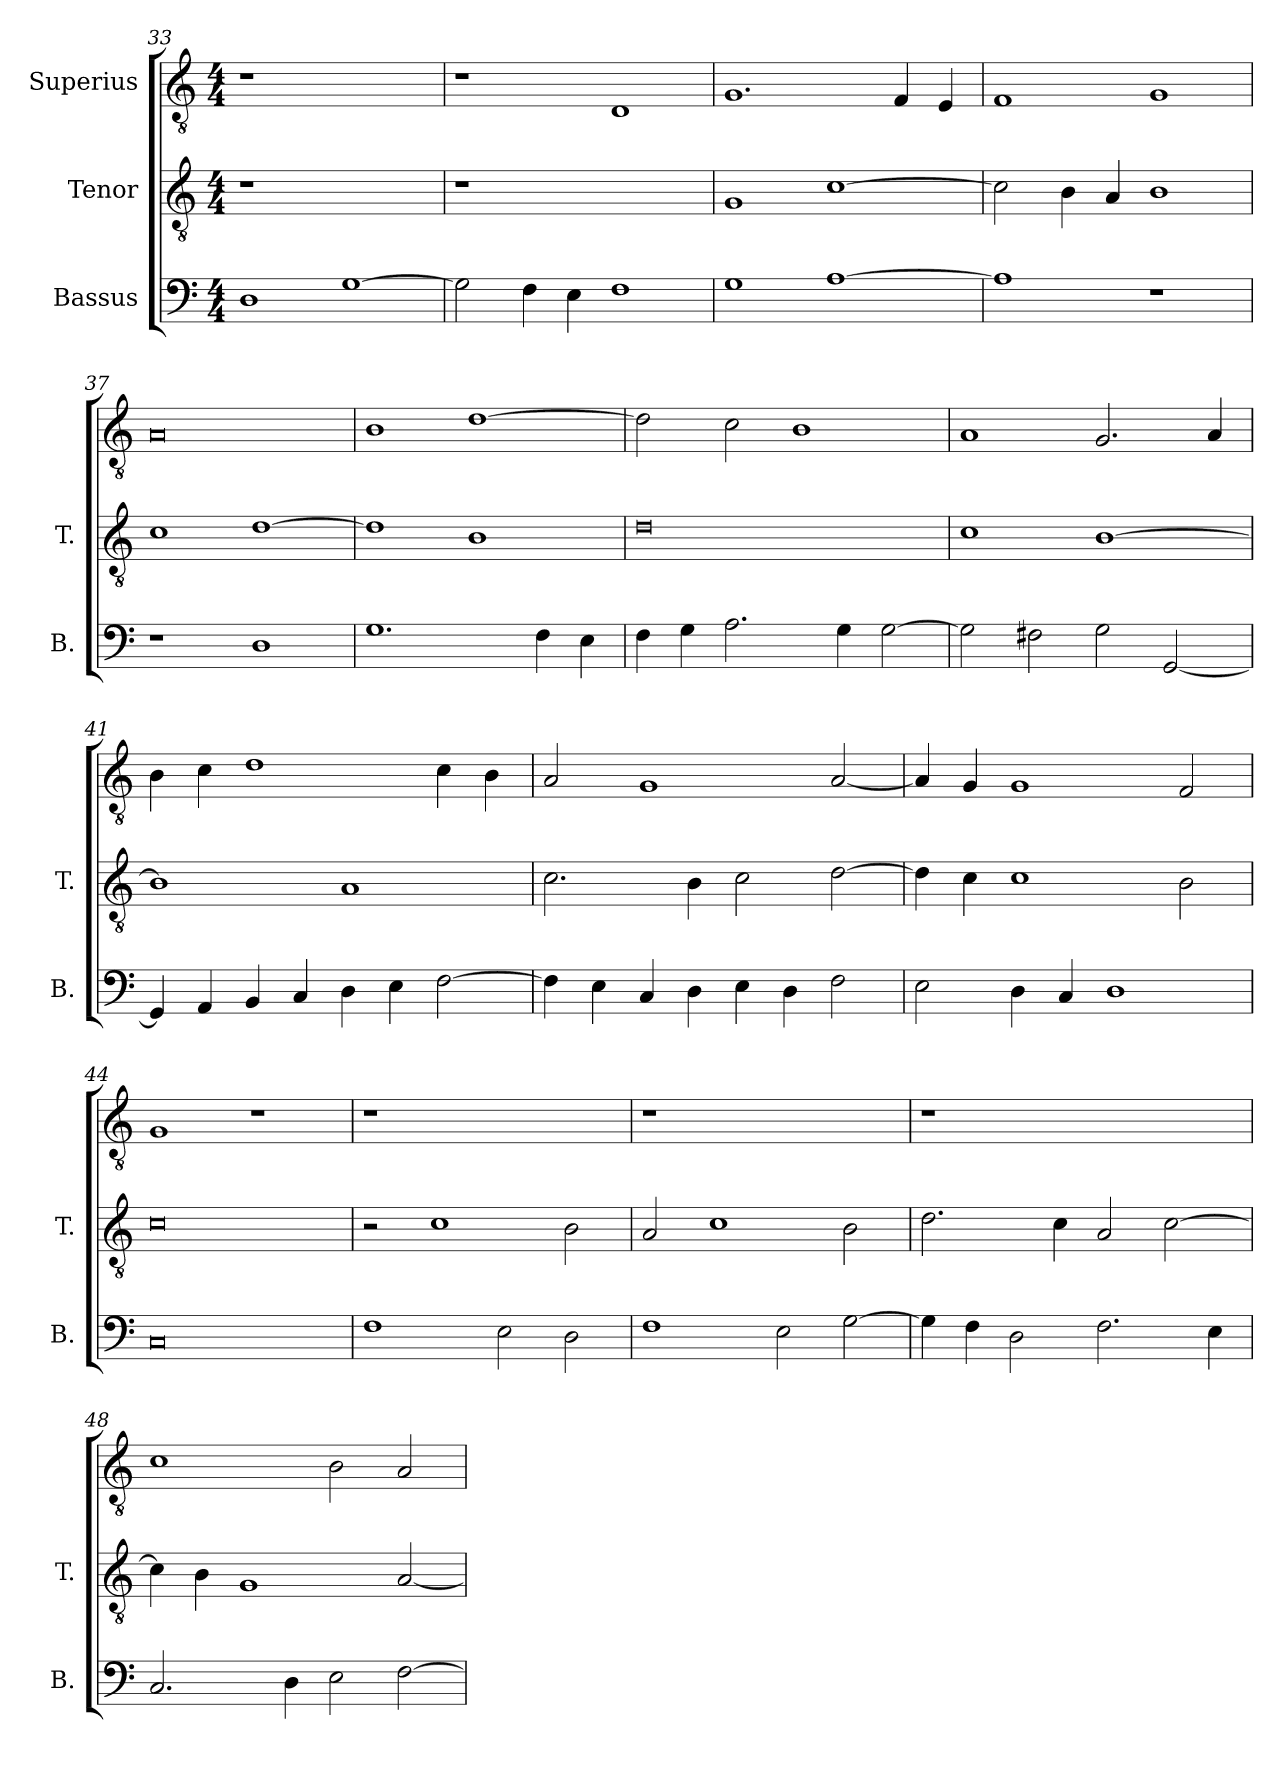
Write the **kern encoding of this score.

**kern	**kern	**kern
*part3	*part2	*part1
*staff3	*staff2	*staff1
*I"Bassus	*I"Tenor	*I"Superius
*I'B.	*I'T.	*
*clefF4	*clefGv2	*clefGv2
*	*ITrd7c12	*ITrd7c12
*k[]	*k[]	*k[]
*C:	*C:	*C:
*M4/4	*M4/4	*M4/4
=33	=33	=33
!	!LO:N:vis=1	!LO:N:vis=1
1Di	1r	1r
[>1Gi	1ryy	1ryy
=34	=34	=34
!	!LO:N:vis=1	!
2Gi\]	1r	1r
4Fi\	.	.
4Ei\	.	.
1Fi	1ryy	1DDi
!!LO:PB:g=z
=35	=35	=35
1Gi	1GGi	1.GGi
[>1Ai	[>1Ci	.
.	.	4FFi/
.	.	4EEi/
=36	=36	=36
1Ai]	2Ci\]	1FFi
.	4BBi\	.
.	4AAi/	.
1r	1BBi	1GGi
=37	=37	=37
1r	1Ci	0AAi
1Di	[>1Di	.
=38	=38	=38
1.Gi	1Di]	1BBi
.	1BBi	[>1Di
4Fi\	.	.
4Ei\	.	.
=39	=39	=39
4Fi\	0Di	2Di\]
4Gi\	.	.
2.Ai\	.	2Ci\
.	.	1BBi
4Gi\	.	.
[>2Gi\	.	.
!!LO:LB:g=z
=40	=40	=40
2Gi\]	1Ci	1AAi
2F#Xi\	.	.
2Gi\	[>1BBi	2.GGi/
[<2GGi/	.	.
.	.	4AAi/
=41	=41	=41
4GGi/]	1BBi]	4BBi\
4AAi/	.	4Ci\
4BBi/	.	1Di
4Ci/	.	.
4Di\	1AAi	.
4Ei\	.	.
[>2Fi\	.	4Ci\
.	.	4BBi\
=42	=42	=42
4Fi\]	2.Ci\	2AAi/
4Ei\	.	.
4Ci/	.	1GGi
4Di\	4BBi\	.
4Ei\	2Ci\	.
4Di\	.	.
2Fi\	[>2Di\	[<2AAi/
=43	=43	=43
2Ei\	4Di\]	4AAi/]
.	4Ci\	4GGi/
4Di\	1Ci	1GGi
4Ci/	.	.
1Di	.	.
.	2BBi\	2FFi/
=44	=44	=44
0Ci	0Ci	1GGi
.	.	1r
!!LO:LB:g=z
=45	=45	=45
!	!	!LO:N:vis=1
1Fi	2r	1r
.	1Ci	.
2Ei\	.	1ryy
2Di\	2BBi\	.
=46	=46	=46
!	!	!LO:N:vis=1
1Fi	2AAi/	1r
.	1Ci	.
2Ei\	.	1ryy
[>2Gi\	2BBi\	.
=47	=47	=47
!	!	!LO:N:vis=1
4Gi\]	2.Di\	1r
4Fi\	.	.
2Di\	.	.
.	4Ci\	.
2.Fi\	2AAi/	1ryy
.	[>2Ci\	.
4Ei\	.	.
=48	=48	=48
2.Ci/	4Ci\]	1Ci
.	4BBi\	.
.	1GGi	.
4Di\	.	.
2Ei\	.	2BBi\
[>2Fi\	[<2AAi/	2AAi/
=	=	=
*-	*-	*-
